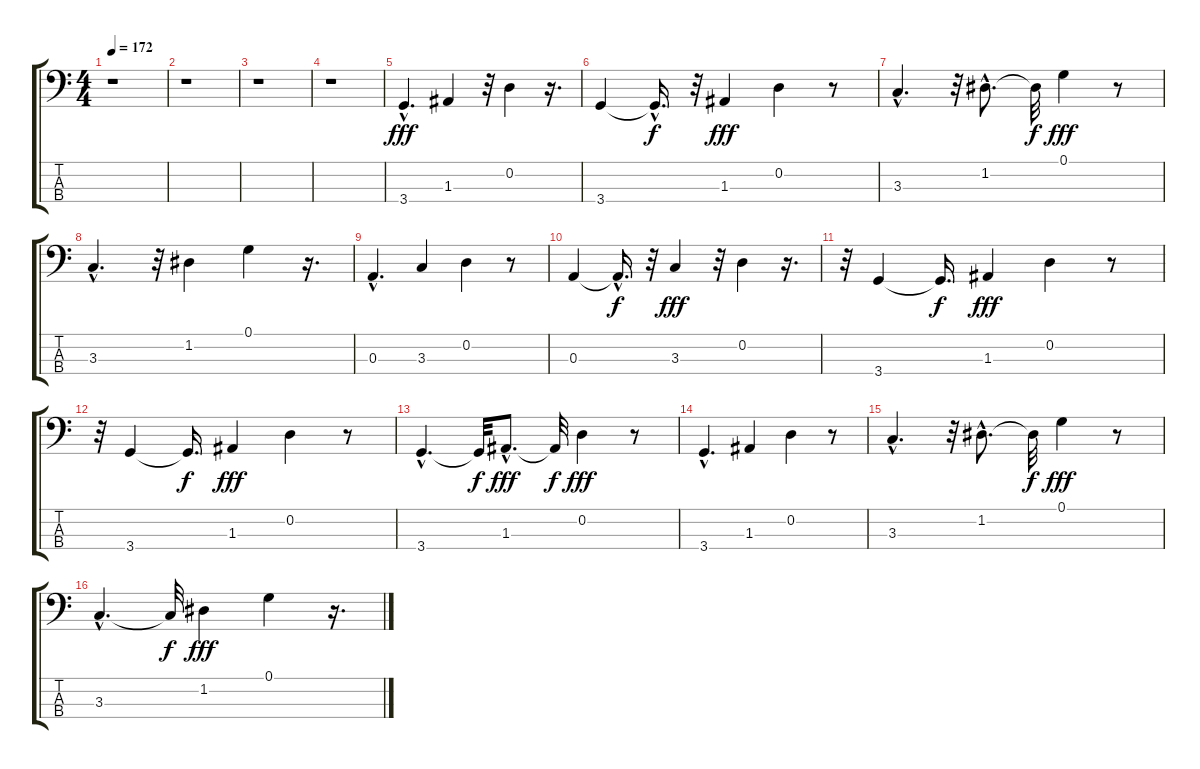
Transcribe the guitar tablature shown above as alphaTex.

\track "" {instrument acousticbass}
\staff {score tabs}
\tuning (G2 D2 A1 E1) {hide}
\ts (4 4)
\tempo 172
\clef f4
\ks c
r.1{dy fff} |
r.1 |
r.1 |
r.1 |
3.4{hac}.4{d} 1.3.4 r.32 0.2.4 r.16{d} |
3.4.4 3.4{hac t}.16{d dy f} r.32 1.3.4{dy fff} 0.2.4 r.8 |
3.3{hac}.4{d} r.32 1.2{hac}.8{d} 1.2{t}.32{dy f} 0.1.4{dy fff} r.8 |
3.3{hac}.4{d} r.32 1.2.4 0.1.4 r.16{d} |
0.3{hac}.4{d} 3.3.4 0.2.4 r.8 |
0.3.4 0.3{hac t}.16{d dy f} r.32 3.3.4{dy fff} r.32 0.2.4 r.16{d} |
r.32 3.4.4 3.4{t}.16{d dy f} 1.3.4{dy fff} 0.2.4 r.8 |
r.32 3.4.4 3.4{t}.16{d dy f} 1.3.4{dy fff} 0.2.4 r.8 |
3.4{hac}.4{d} 3.4{t}.32{dy f} 1.3{hac}.8{d dy fff} 1.3{t}.32{dy f} 0.2.4{dy fff} r.8 |
3.4{hac}.4{d} 1.3.4 0.2.4 r.8 |
3.3{hac}.4{d} r.32 1.2{hac}.8{d} 1.2{t}.32{dy f} 0.1.4{dy fff} r.8 |
3.3{hac}.4{d} 3.3{t}.32{dy f} 1.2.4{dy fff} 0.1.4 r.16{d}
